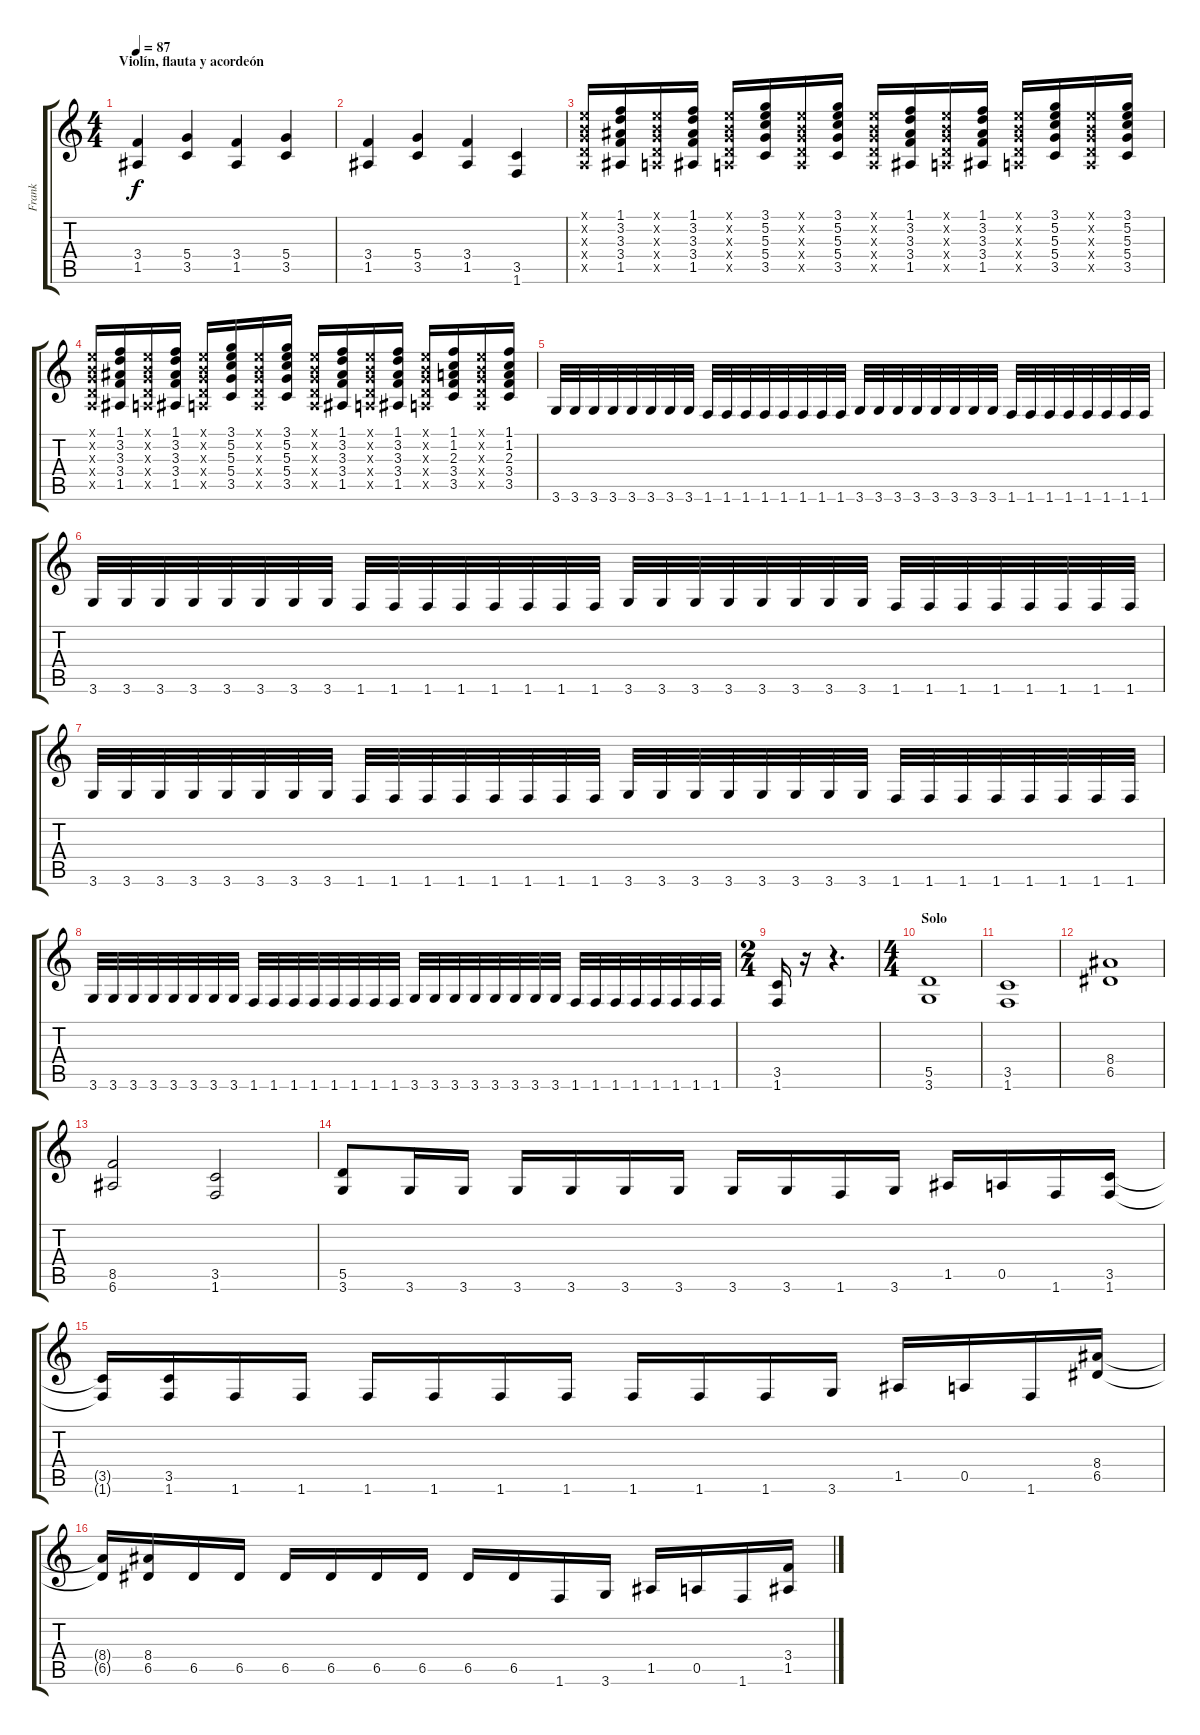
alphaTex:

\track ("Frank" "Frank") {instrument distortionguitar}
\staff {score tabs}
\tuning (E4 B3 G3 D3 A2 E2) {hide}
\ts (4 4)
\section ("" "Violín, flauta y acordeón")
\tempo 87
\clef g2
\ks c
(3.4 1.5).4{dy f} (5.4 3.5).4 (3.4 1.5).4 (5.4 3.5).4 |
(3.4 1.5).4 (5.4 3.5).4 (3.4 1.5).4 (3.5 1.6).4 |
(0.1{x} 0.2{x} 0.3{x} 0.4{x} 0.5{x}).16{volume 8 instrument electricguitarclean} (1.1 3.2 3.3 3.4 1.5).16 (0.1{x} 0.2{x} 0.3{x} 0.4{x} 0.5{x}).16 (1.1 3.2 3.3 3.4 1.5).16 (0.1{x} 0.2{x} 0.3{x} 0.4{x} 0.5{x}).16 (3.1 5.2 5.3 5.4 3.5).16 (0.1{x} 0.2{x} 0.3{x} 0.4{x} 0.5{x}).16 (3.1 5.2 5.3 5.4 3.5).16 (0.1{x} 0.2{x} 0.3{x} 0.4{x} 0.5{x}).16 (1.1 3.2 3.3 3.4 1.5).16 (0.1{x} 0.2{x} 0.3{x} 0.4{x} 0.5{x}).16 (1.1 3.2 3.3 3.4 1.5).16 (0.1{x} 0.2{x} 0.3{x} 0.4{x} 0.5{x}).16 (3.1 5.2 5.3 5.4 3.5).16 (0.1{x} 0.2{x} 0.3{x} 0.4{x} 0.5{x}).16 (3.1 5.2 5.3 5.4 3.5).16 |
(0.1{x} 0.2{x} 0.3{x} 0.4{x} 0.5{x}).16 (1.1 3.2 3.3 3.4 1.5).16 (0.1{x} 0.2{x} 0.3{x} 0.4{x} 0.5{x}).16 (1.1 3.2 3.3 3.4 1.5).16 (0.1{x} 0.2{x} 0.3{x} 0.4{x} 0.5{x}).16 (3.1 5.2 5.3 5.4 3.5).16 (0.1{x} 0.2{x} 0.3{x} 0.4{x} 0.5{x}).16 (3.1 5.2 5.3 5.4 3.5).16 (0.1{x} 0.2{x} 0.3{x} 0.4{x} 0.5{x}).16 (1.1 3.2 3.3 3.4 1.5).16 (0.1{x} 0.2{x} 0.3{x} 0.4{x} 0.5{x}).16 (1.1 3.2 3.3 3.4 1.5).16 (0.1{x} 0.2{x} 0.3{x} 0.4{x} 0.5{x}).16 (1.1 1.2 2.3 3.4 3.5).16 (0.1{x} 0.2{x} 0.3{x} 0.4{x} 0.5{x}).16 (1.1 1.2 2.3 3.4 3.5).16 |
3.6.32{volume 12 instrument distortionguitar} 3.6.32 3.6.32 3.6.32 3.6.32 3.6.32 3.6.32 3.6.32 1.6.32 1.6.32 1.6.32 1.6.32 1.6.32 1.6.32 1.6.32 1.6.32 3.6.32 3.6.32 3.6.32 3.6.32 3.6.32 3.6.32 3.6.32 3.6.32 1.6.32 1.6.32 1.6.32 1.6.32 1.6.32 1.6.32 1.6.32 1.6.32 |
3.6.32 3.6.32 3.6.32 3.6.32 3.6.32 3.6.32 3.6.32 3.6.32 1.6.32 1.6.32 1.6.32 1.6.32 1.6.32 1.6.32 1.6.32 1.6.32 3.6.32 3.6.32 3.6.32 3.6.32 3.6.32 3.6.32 3.6.32 3.6.32 1.6.32 1.6.32 1.6.32 1.6.32 1.6.32 1.6.32 1.6.32 1.6.32 |
3.6.32 3.6.32 3.6.32 3.6.32 3.6.32 3.6.32 3.6.32 3.6.32 1.6.32 1.6.32 1.6.32 1.6.32 1.6.32 1.6.32 1.6.32 1.6.32 3.6.32 3.6.32 3.6.32 3.6.32 3.6.32 3.6.32 3.6.32 3.6.32 1.6.32 1.6.32 1.6.32 1.6.32 1.6.32 1.6.32 1.6.32 1.6.32 |
3.6.32 3.6.32 3.6.32 3.6.32 3.6.32 3.6.32 3.6.32 3.6.32 1.6.32 1.6.32 1.6.32 1.6.32 1.6.32 1.6.32 1.6.32 1.6.32 3.6.32 3.6.32 3.6.32 3.6.32 3.6.32 3.6.32 3.6.32 3.6.32 1.6.32 1.6.32 1.6.32 1.6.32 1.6.32 1.6.32 1.6.32 1.6.32 |
\ts (2 4)
(3.5 1.6).16 r.16 r.4{d} |
\ts (4 4)
\section ("" "Solo")
(5.5 3.6).1{volume 13} |
(3.5 1.6).1 |
(8.4 6.5).1 |
(8.5 6.6).2 (3.5 1.6).2 |
(5.5 3.6).8 3.6.16 3.6.16 3.6.16 3.6.16 3.6.16 3.6.16 3.6.16 3.6.16 1.6.16 3.6.16 1.5.16 0.5.16 1.6.16 (3.5 1.6).16 |
(3.5{t} 1.6{t}).16 (3.5 1.6).16 1.6.16 1.6.16 1.6.16 1.6.16 1.6.16 1.6.16 1.6.16 1.6.16 1.6.16 3.6.16 1.5.16 0.5.16 1.6.16 (8.4 6.5).16 |
(8.4{t} 6.5{t}).16 (8.4 6.5).16 6.5.16 6.5.16 6.5.16 6.5.16 6.5.16 6.5.16 6.5.16 6.5.16 1.6.16 3.6.16 1.5.16 0.5.16 1.6.16 (3.4 1.5).16
